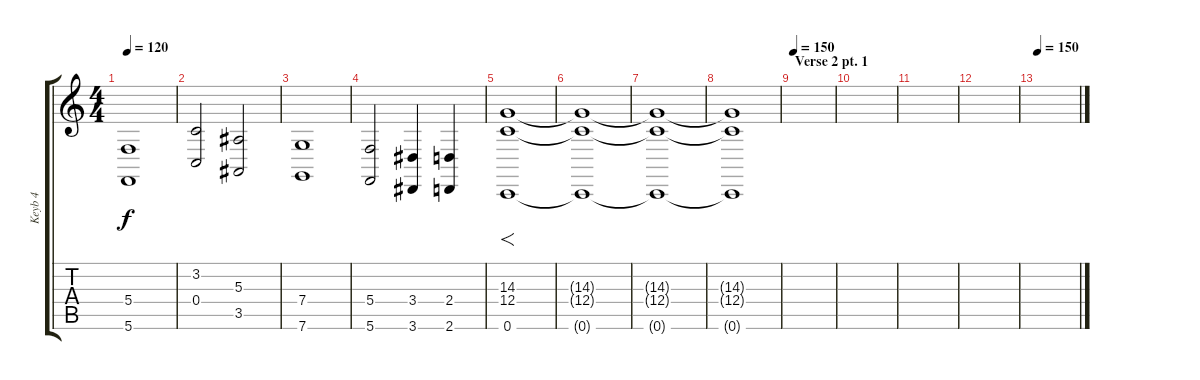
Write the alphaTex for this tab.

\track ("Keyb 4" "Keyb 4") {instrument pad4choir}
\staff {score tabs}
\tuning (D4 A3 F3 C3 G2 C2) {hide}
\ts (4 4)
\tempo 120
\clef g2
\ks c
(5.4 5.6).1{dy f} |
(3.2 0.4).2 (5.3 3.5).2 |
(7.4 7.6).1 |
(5.4 5.6).2 (3.4 3.6).4 (2.4 2.6).4 |
(14.3 12.4 0.6).1{f} |
(14.3{t} 12.4{t} 0.6{t}).1 |
(14.3{t} 12.4{t} 0.6{t}).1 |
(14.3{t} 12.4{t} 0.6{t}).1 |
\section ("" "Verse 2 pt. 1")
\tempo 150
|
|
|
|
\tempo 150
